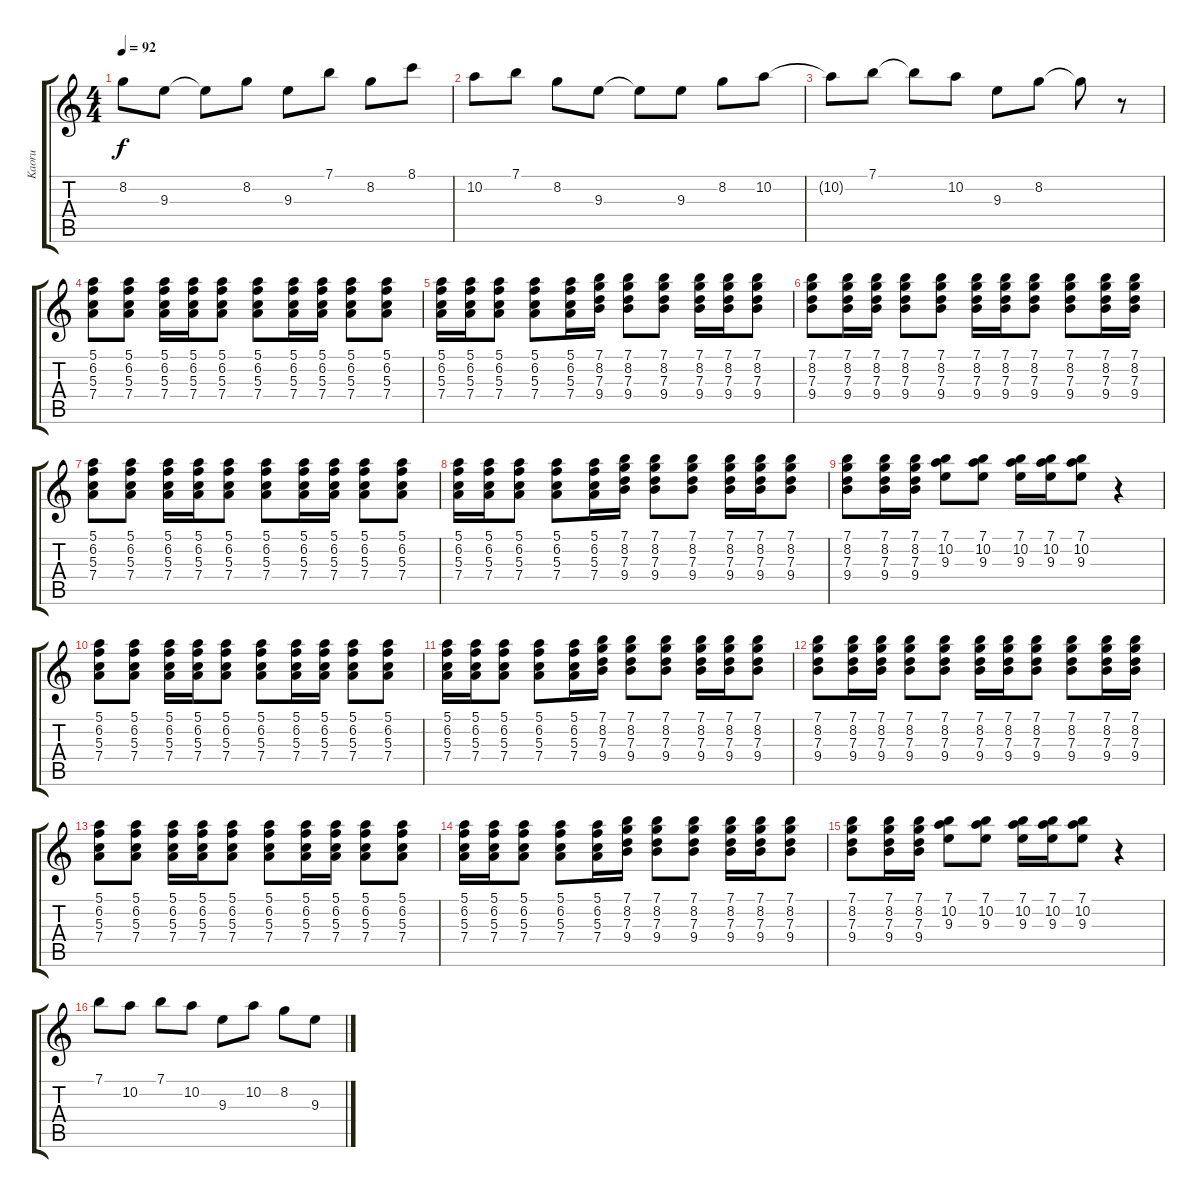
\track ("Kaoru" "Kaoru") {instrument electricguitarclean}
\staff {score tabs}
\tuning (E4 B3 G3 D3 A2 E2) {hide}
\ts (4 4)
\tempo 92
\clef g2
\ks c
8.2{t}.8{dy f} 9.3.8 9.3{t}.8 8.2.8 9.3.8 7.1.8 8.2.8 8.1.8 |
10.2.8 7.1.8 8.2.8 9.3.8 9.3{t}.8 9.3.8 8.2.8 10.2.8 |
10.2{t}.8 7.1.8 7.1{t}.8 10.2.8 9.3.8 8.2.8 8.2{t}.8 r.8 |
(5.1 6.2 5.3 7.4).8{volume 10} (5.1 6.2 5.3 7.4).8 (5.1 6.2 5.3 7.4).16 (5.1 6.2 5.3 7.4).16 (5.1 6.2 5.3 7.4).8 (5.1 6.2 5.3 7.4).8 (5.1 6.2 5.3 7.4).16 (5.1 6.2 5.3 7.4).16 (5.1 6.2 5.3 7.4).8 (5.1 6.2 5.3 7.4).8 |
(5.1 6.2 5.3 7.4).16 (5.1 6.2 5.3 7.4).16 (5.1 6.2 5.3 7.4).8 (5.1 6.2 5.3 7.4).8 (5.1 6.2 5.3 7.4).16 (7.1 8.2 7.3 9.4).16 (7.1 8.2 7.3 9.4).8 (7.1 8.2 7.3 9.4).8 (7.1 8.2 7.3 9.4).16 (7.1 8.2 7.3 9.4).16 (7.1 8.2 7.3 9.4).8 |
(7.1 8.2 7.3 9.4).8 (7.1 8.2 7.3 9.4).16 (7.1 8.2 7.3 9.4).16 (7.1 8.2 7.3 9.4).8 (7.1 8.2 7.3 9.4).8 (7.1 8.2 7.3 9.4).16 (7.1 8.2 7.3 9.4).16 (7.1 8.2 7.3 9.4).8 (7.1 8.2 7.3 9.4).8 (7.1 8.2 7.3 9.4).16 (7.1 8.2 7.3 9.4).16 |
(5.1 6.2 5.3 7.4).8 (5.1 6.2 5.3 7.4).8 (5.1 6.2 5.3 7.4).16 (5.1 6.2 5.3 7.4).16 (5.1 6.2 5.3 7.4).8 (5.1 6.2 5.3 7.4).8 (5.1 6.2 5.3 7.4).16 (5.1 6.2 5.3 7.4).16 (5.1 6.2 5.3 7.4).8 (5.1 6.2 5.3 7.4).8 |
(5.1 6.2 5.3 7.4).16 (5.1 6.2 5.3 7.4).16 (5.1 6.2 5.3 7.4).8 (5.1 6.2 5.3 7.4).8 (5.1 6.2 5.3 7.4).16 (7.1 8.2 7.3 9.4).16 (7.1 8.2 7.3 9.4).8 (7.1 8.2 7.3 9.4).8 (7.1 8.2 7.3 9.4).16 (7.1 8.2 7.3 9.4).16 (7.1 8.2 7.3 9.4).8 |
(7.1 8.2 7.3 9.4).8 (7.1 8.2 7.3 9.4).16 (7.1 8.2 7.3 9.4).16 (7.1 10.2 9.3).8 (7.1 10.2 9.3).8 (7.1 10.2 9.3).16 (7.1 10.2 9.3).16 (7.1 10.2 9.3).8 r.4 |
(5.1 6.2 5.3 7.4).8 (5.1 6.2 5.3 7.4).8 (5.1 6.2 5.3 7.4).16 (5.1 6.2 5.3 7.4).16 (5.1 6.2 5.3 7.4).8 (5.1 6.2 5.3 7.4).8 (5.1 6.2 5.3 7.4).16 (5.1 6.2 5.3 7.4).16 (5.1 6.2 5.3 7.4).8 (5.1 6.2 5.3 7.4).8 |
(5.1 6.2 5.3 7.4).16 (5.1 6.2 5.3 7.4).16 (5.1 6.2 5.3 7.4).8 (5.1 6.2 5.3 7.4).8 (5.1 6.2 5.3 7.4).16 (7.1 8.2 7.3 9.4).16 (7.1 8.2 7.3 9.4).8 (7.1 8.2 7.3 9.4).8 (7.1 8.2 7.3 9.4).16 (7.1 8.2 7.3 9.4).16 (7.1 8.2 7.3 9.4).8 |
(7.1 8.2 7.3 9.4).8 (7.1 8.2 7.3 9.4).16 (7.1 8.2 7.3 9.4).16 (7.1 8.2 7.3 9.4).8 (7.1 8.2 7.3 9.4).8 (7.1 8.2 7.3 9.4).16 (7.1 8.2 7.3 9.4).16 (7.1 8.2 7.3 9.4).8 (7.1 8.2 7.3 9.4).8 (7.1 8.2 7.3 9.4).16 (7.1 8.2 7.3 9.4).16 |
(5.1 6.2 5.3 7.4).8 (5.1 6.2 5.3 7.4).8 (5.1 6.2 5.3 7.4).16 (5.1 6.2 5.3 7.4).16 (5.1 6.2 5.3 7.4).8 (5.1 6.2 5.3 7.4).8 (5.1 6.2 5.3 7.4).16 (5.1 6.2 5.3 7.4).16 (5.1 6.2 5.3 7.4).8 (5.1 6.2 5.3 7.4).8 |
(5.1 6.2 5.3 7.4).16 (5.1 6.2 5.3 7.4).16 (5.1 6.2 5.3 7.4).8 (5.1 6.2 5.3 7.4).8 (5.1 6.2 5.3 7.4).16 (7.1 8.2 7.3 9.4).16 (7.1 8.2 7.3 9.4).8 (7.1 8.2 7.3 9.4).8 (7.1 8.2 7.3 9.4).16 (7.1 8.2 7.3 9.4).16 (7.1 8.2 7.3 9.4).8 |
(7.1 8.2 7.3 9.4).8 (7.1 8.2 7.3 9.4).16 (7.1 8.2 7.3 9.4).16 (7.1 10.2 9.3).8 (7.1 10.2 9.3).8 (7.1 10.2 9.3).16 (7.1 10.2 9.3).16 (7.1 10.2 9.3).8 r.4 |
7.1.8{volume 15} 10.2.8 7.1.8 10.2.8 9.3.8 10.2.8 8.2.8 9.3.8
